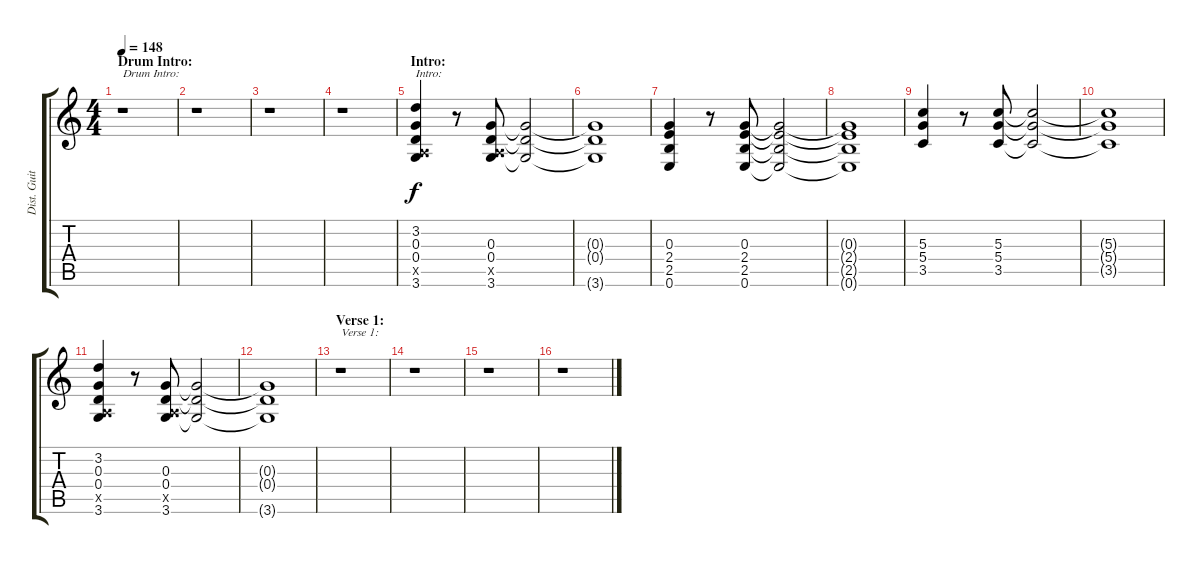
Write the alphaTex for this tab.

\track ("Dist. Guitar 1" "Dist. Guit") {instrument overdrivenguitar}
\staff {score tabs}
\tuning (E4 B3 G3 D3 A2 E2) {hide}
\ts (4 4)
\section ("" "Drum Intro:")
\tempo 148
\clef g2
\ks c
r.1{txt "Drum Intro:" dy f volume 12 instrument overdrivenguitar} |
r.1 |
r.1 |
r.1 |
\section ("" "Intro:")
(3.2 0.3 0.4 0.5{x} 3.6).4{txt "Intro:"} r.8 (0.3 0.4 0.5{x} 3.6).8 (0.3{t} 0.4{t} 3.6{t}).2 |
(0.3{t} 0.4{t} 3.6{t}).1 |
(0.3 2.4 2.5 0.6).4 r.8 (0.3 2.4 2.5 0.6).8 (0.3{t} 2.4{t} 2.5{t} 0.6{t}).2 |
(0.3{t} 2.4{t} 2.5{t} 0.6{t}).1 |
(5.3 5.4 3.5).4 r.8 (5.3 5.4 3.5).8 (5.3{t} 5.4{t} 3.5{t}).2 |
(5.3{t} 5.4{t} 3.5{t}).1 |
(3.2 0.3 0.4 0.5{x} 3.6).4 r.8 (0.3 0.4 0.5{x} 3.6).8 (0.3{t} 0.4{t} 3.6{t}).2 |
(0.3{t} 0.4{t} 3.6{t}).1 |
\section ("" "Verse 1:")
r.1{txt "Verse 1:"} |
r.1 |
r.1 |
r.1
